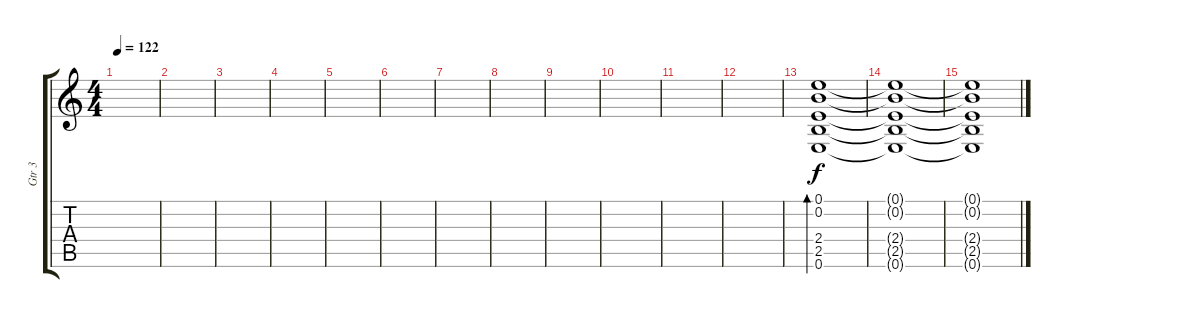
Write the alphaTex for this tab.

\track ("Gtr 3" "Gtr 3") {instrument distortionguitar}
\staff {score tabs}
\tuning (E4 B3 G3 D3 A2 E2) {hide}
\ts (4 4)
\tempo 122
\clef g2
\ks c
|
|
|
|
|
|
|
|
|
|
|
|
(0.1 0.2 2.4 2.5 0.6).1{bd 240 volume 0} |
(0.1{t} 0.2{t} 2.4{t} 2.5{t} 0.6{t}).1 |
(0.1{t} 0.2{t} 2.4{t} 2.5{t} 0.6{t}).1
